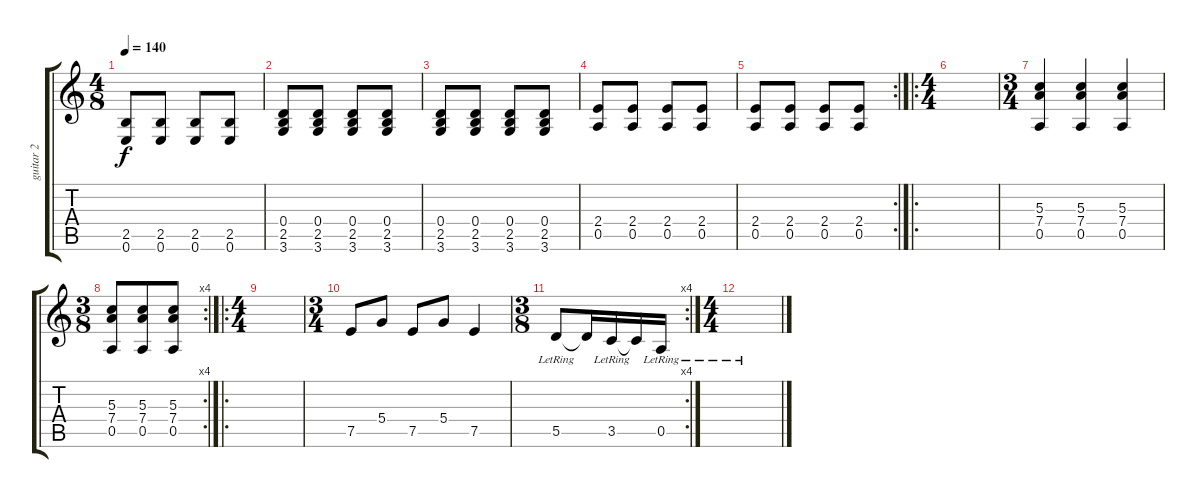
\track ("guitar 2" "guitar 2") {instrument overdrivenguitar}
\staff {score tabs}
\tuning (E4 B3 G3 D3 A2 E2) {hide}
\ts (4 8)
\tempo 140
\clef g2
\ks c
(2.5 0.6).8{dy f} (2.5 0.6).8 (2.5 0.6).8 (2.5 0.6).8 |
(0.4 2.5 3.6).8 (0.4 2.5 3.6).8 (0.4 2.5 3.6).8 (0.4 2.5 3.6).8 |
(0.4 2.5 3.6).8 (0.4 2.5 3.6).8 (0.4 2.5 3.6).8 (0.4 2.5 3.6).8 |
(2.4 0.5).8 (2.4 0.5).8 (2.4 0.5).8 (2.4 0.5).8 |
\rc 2
(2.4 0.5).8 (2.4 0.5).8 (2.4 0.5).8 (2.4 0.5).8 |
\ro
\ts (4 4)
|
\ts (3 4)
(5.3 7.4 0.5).4 (5.3 7.4 0.5).4 (5.3 7.4 0.5).4 |
\rc 4
\ts (3 8)
(5.3 7.4 0.5).8 (5.3 7.4 0.5).8 (5.3 7.4 0.5).8 |
\ro
\ts (4 4)
|
\ts (3 4)
7.5.8{volume 10} 5.4.8 7.5.8 5.4.8 7.5.4 |
\rc 4
\ts (3 8)
5.5{lr}.8 5.5{t}.16 3.5{lr}.16 3.5{t}.16 0.5{lr}.16 |
\ts (4 4)
